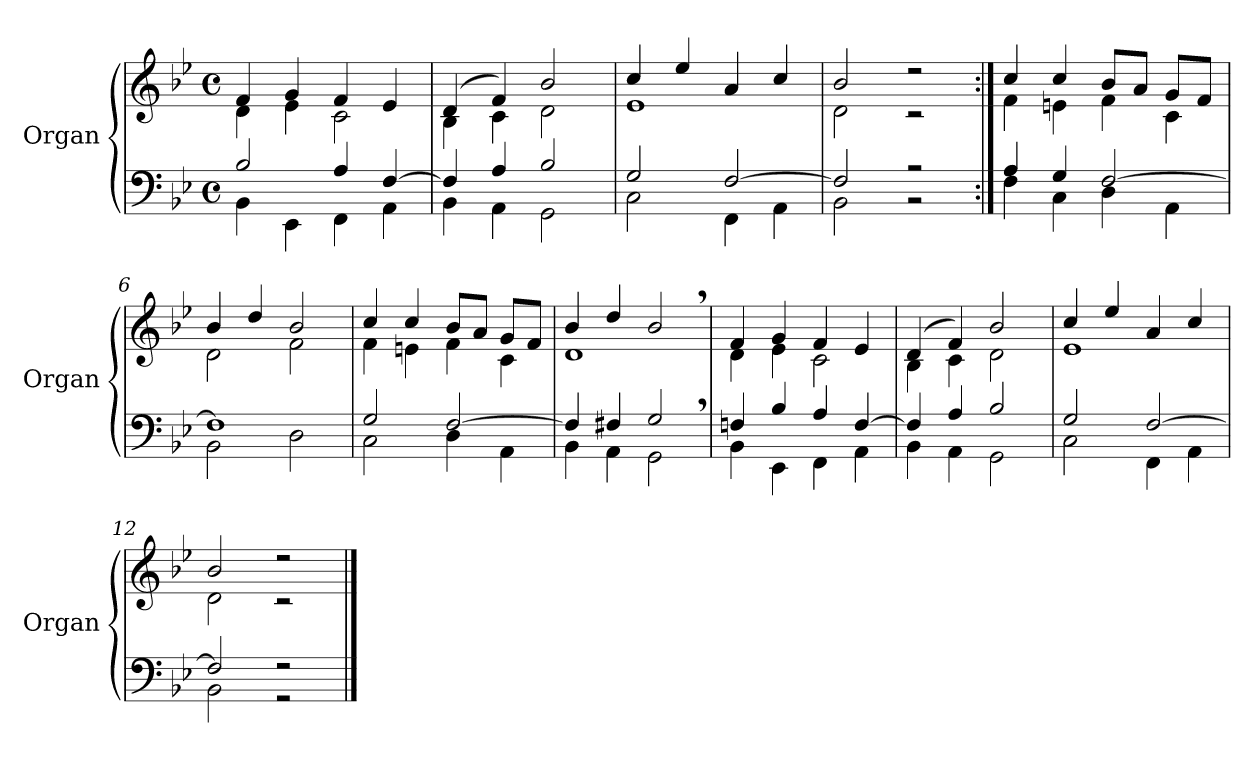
**kern	**kern
*part1	*part1
*staff2	*staff1
*I"Organ	*
*I'Organ	*
*clefF4	*clefG2
*k[b-e-]	*k[b-e-]
*M4/4	*M4/4
*met(c)	*met(c)
=1	=1
*^	*^
2B-/	4BB-\	4f/	4d\
.	4EE-\	4g/	4e-\
4A/	4FF\	4f/	2c\
[>4F/	4AA\	4e-/	.
=2	=2	=2	=2
4F/]	4BB-\	(>4d/	4B-\
4A/	4AA\	4f/)	4c\
2B-/	2GG\	2b-/	2d\
=3	=3	=3	=3
2G/	2C\	4cc/	1e-
.	.	4ee-/	.
[>2F/	4FF\	4a/	.
.	4AA\	4cc/	.
=4	=4	=4	=4
2F/]	2BB-\	2b-/	2d\
2r	2r	2r	2r
=5:|!	=5:|!	=5:|!	=5:|!
4A/	4F\	4cc/	4f\
4G/	4C\	4cc/	4en\
[>2F/	4D\	8b-/L	4f\
.	.	8a/J	.
.	4AA\	8g/L	4c\
.	.	8f/J	.
=6	=6	=6	=6
1F]	2BB-\	4b-/	2d\
.	.	4dd/	.
.	2D\	2b-/	2f\
=7	=7	=7	=7
2G/	2C\	4cc/	4f\
.	.	4cc/	4en\
[>2F/	4D\	8b-/L	4f\
.	.	8a/J	.
.	4AA\	8g/L	4c\
.	.	8f/J	.
=8	=8	=8	=8
4F/]	4BB-\	4b-/	1d
4F#X/	4AA\	4dd/	.
2G,</	2GG\	2b-,>/	.
=9	=9	=9	=9
4Fn/	4BB-\	4f/	4d\
4B-/	4EE-\	4g/	4e-\
4A/	4FF\	4f/	2c\
[>4F/	4AA\	4e-/	.
=10	=10	=10	=10
4F/]	4BB-\	(>4d/	4B-\
4A/	4AA\	4f/)	4c\
2B-/	2GG\	2b-/	2d\
=11	=11	=11	=11
2G/	2C\	4cc/	1e-
.	.	4ee-/	.
[>2F/	4FF\	4a/	.
.	4AA\	4cc/	.
=12	=12	=12	=12
2F/]	2BB-\	2b-/	2d\
2r	2r	2r	2r
*v	*v	*	*
*	*v	*v
==	==
*-	*-
